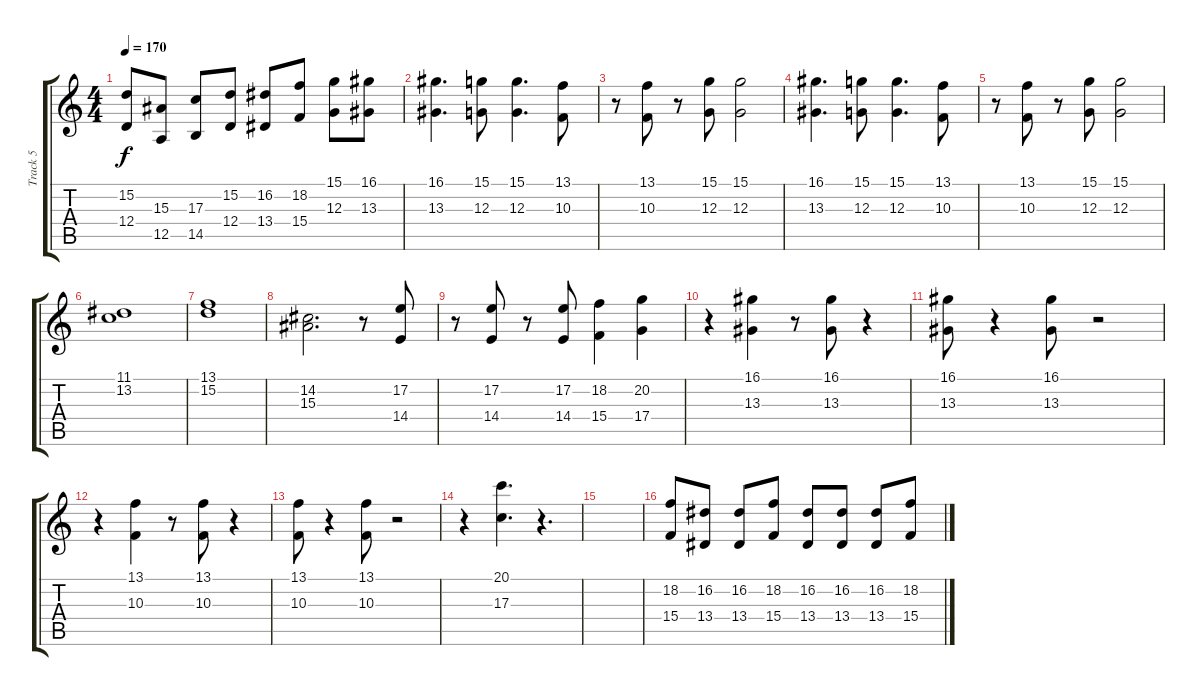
\track ("Track 5" "Track 5") {instrument stringensemble1}
\staff {score tabs}
\tuning (E4 B3 G3 D3 A2 E2) {hide}
\ts (4 4)
\tempo 170
\clef g2
\ks c
(15.2 12.4).8{dy f} (15.3 12.5).8 (17.3 14.5).8 (15.2 12.4).8 (16.2 13.4).8 (18.2 15.4).8 (15.1 12.3).8 (16.1 13.3).8 |
(16.1 13.3).4{d} (15.1 12.3).8 (15.1 12.3).4{d} (13.1 10.3).8 |
r.8 (13.1 10.3).8 r.8 (15.1 12.3).8 (15.1 12.3).2 |
(16.1 13.3).4{d} (15.1 12.3).8 (15.1 12.3).4{d} (13.1 10.3).8 |
r.8 (13.1 10.3).8 r.8 (15.1 12.3).8 (15.1 12.3).2 |
(11.1 13.2).1 |
(13.1 15.2).1 |
(14.2 15.3).2{d} r.8 (17.2 14.4).8 |
r.8 (17.2 14.4).8 r.8 (17.2 14.4).8 (18.2 15.4).4 (20.2 17.4).4 |
r.4 (16.1 13.3).4 r.8 (16.1 13.3).8 r.4 |
(16.1 13.3).8 r.4 (16.1 13.3).8 r.2 |
r.4 (13.1 10.3).4 r.8 (13.1 10.3).8 r.4 |
(13.1 10.3).8 r.4 (13.1 10.3).8 r.2 |
r.4 (20.1 17.3).4{d} r.4{d} |
|
(18.2 15.4).8 (16.2 13.4).8 (16.2 13.4).8 (18.2 15.4).8 (16.2 13.4).8 (16.2 13.4).8 (16.2 13.4).8 (18.2 15.4).8
